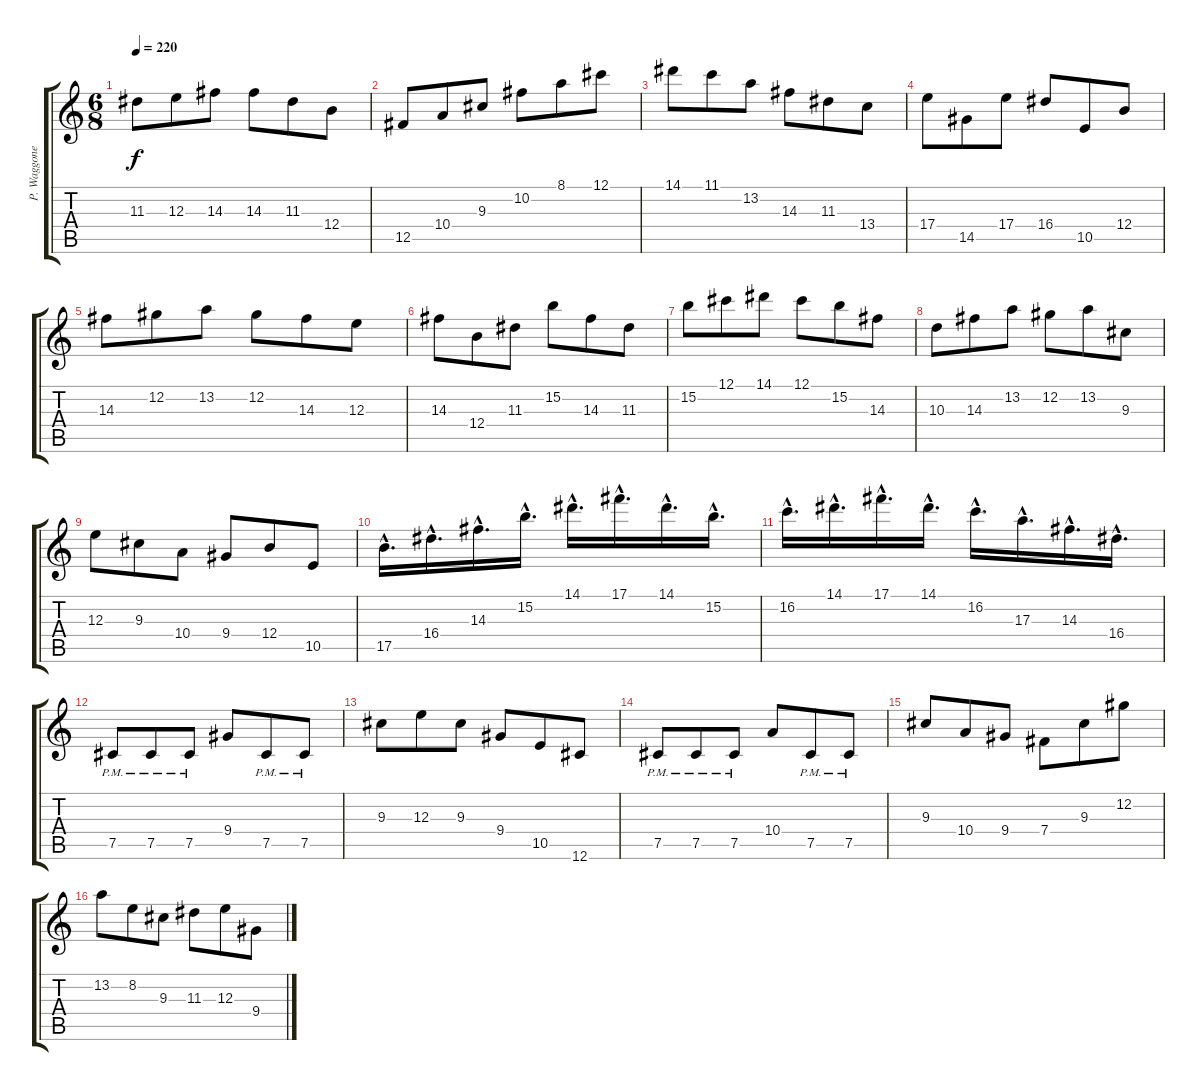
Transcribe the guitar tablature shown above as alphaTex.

\track ("P. Waggoner Lead Gtr." "P. Waggone") {instrument distortionguitar}
\staff {score tabs}
\tuning (Db4 Ab3 E3 B2 Gb2 Db2) {hide}
\ts (6 8)
\tempo 220
\clef g2
\ks c
11.3.8{dy f} 12.3.8 14.3.8 14.3.8 11.3.8 12.4.8 |
12.5.8 10.4.8 9.3.8 10.2.8 8.1.8 12.1.8 |
14.1.8 11.1.8 13.2.8 14.3.8 11.3.8 13.4.8 |
17.4.8 14.5.8 17.4.8 16.4.8 10.5.8 12.4.8 |
14.3.8 12.2.8 13.2.8 12.2.8 14.3.8 12.3.8 |
14.3.8 12.4.8 11.3.8 15.2.8 14.3.8 11.3.8 |
15.2.8 12.1.8 14.1.8 12.1.8 15.2.8 14.3.8 |
10.3.8 14.3.8 13.2.8 12.2.8 13.2.8 9.3.8 |
12.3.8 9.3.8 10.4.8 9.4.8 12.4.8 10.5.8 |
17.5{hac}.16{d} 16.4{hac}.16{d} 14.3{hac}.16{d} 15.2{hac}.16{d} 14.1{hac}.16{d} 17.1{hac}.16{d} 14.1{hac}.16{d} 15.2{hac}.16{d} |
16.2{hac}.16{d} 14.1{hac}.16{d} 17.1{hac}.16{d} 14.1{hac}.16{d} 16.2{hac}.16{d} 17.3{hac}.16{d} 14.3{hac}.16{d} 16.4{hac}.16{d} |
7.5{pm}.8{volume 16 balance 4} 7.5{pm}.8 7.5{pm}.8 9.4.8 7.5{pm}.8 7.5{pm}.8 |
9.3.8 12.3.8 9.3.8 9.4.8 10.5.8 12.6.8 |
7.5{pm}.8 7.5{pm}.8 7.5{pm}.8 10.4.8 7.5{pm}.8 7.5{pm}.8 |
9.3.8 10.4.8 9.4.8 7.4.8 9.3.8 12.2.8 |
13.2.8 8.2.8 9.3.8 11.3.8 12.3.8 9.4.8
